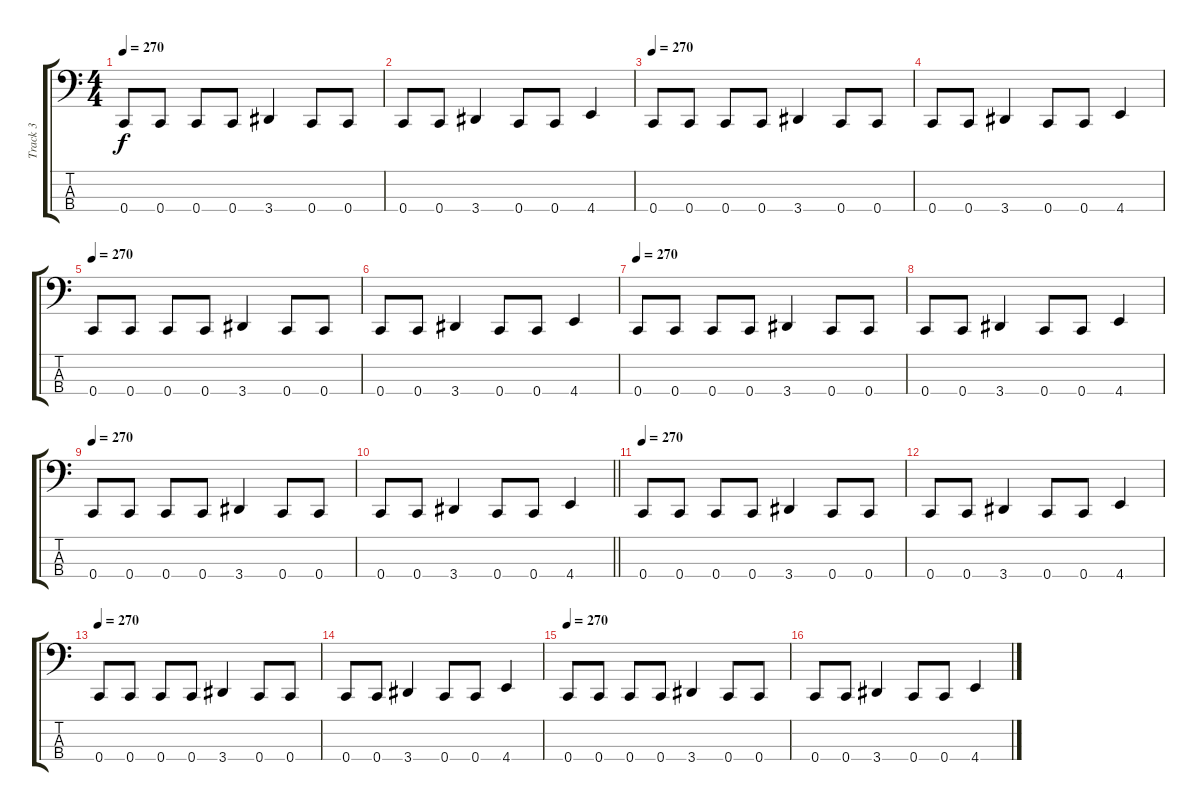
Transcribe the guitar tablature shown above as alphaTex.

\track ("Track 3" "Track 3") {instrument slapbass1}
\staff {score tabs}
\tuning (F2 C2 G1 C1) {hide}
\ts (4 4)
\tempo 270
\clef f4
\ks c
0.4.8{dy f} 0.4.8 0.4.8 0.4.8 3.4.4 0.4.8 0.4.8 |
0.4.8 0.4.8 3.4.4 0.4.8 0.4.8 4.4.4 |
\tempo 270
0.4.8 0.4.8 0.4.8 0.4.8 3.4.4 0.4.8 0.4.8 |
0.4.8 0.4.8 3.4.4 0.4.8 0.4.8 4.4.4 |
\tempo 270
0.4.8 0.4.8 0.4.8 0.4.8 3.4.4 0.4.8 0.4.8 |
0.4.8 0.4.8 3.4.4 0.4.8 0.4.8 4.4.4 |
\tempo 270
0.4.8 0.4.8 0.4.8 0.4.8 3.4.4 0.4.8 0.4.8 |
0.4.8 0.4.8 3.4.4 0.4.8 0.4.8 4.4.4 |
\tempo 270
0.4.8 0.4.8 0.4.8 0.4.8 3.4.4 0.4.8 0.4.8 |
\barLineRight lightlight
0.4.8 0.4.8 3.4.4 0.4.8 0.4.8 4.4.4 |
\tempo 270
0.4.8 0.4.8 0.4.8 0.4.8 3.4.4 0.4.8 0.4.8 |
0.4.8 0.4.8 3.4.4 0.4.8 0.4.8 4.4.4 |
\tempo 270
0.4.8 0.4.8 0.4.8 0.4.8 3.4.4 0.4.8 0.4.8 |
0.4.8 0.4.8 3.4.4 0.4.8 0.4.8 4.4.4 |
\tempo 270
0.4.8 0.4.8 0.4.8 0.4.8 3.4.4 0.4.8 0.4.8 |
0.4.8 0.4.8 3.4.4 0.4.8 0.4.8 4.4.4
